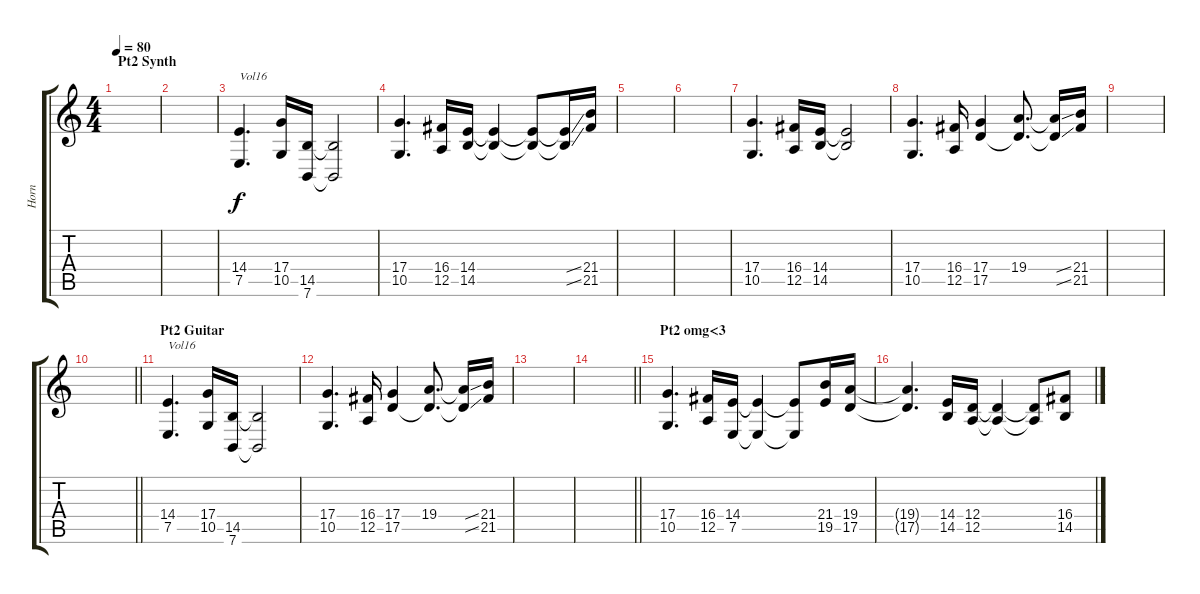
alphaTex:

\track ("Horn" "Horn") {instrument frenchhorn}
\staff {score tabs}
\tuning (E4 B3 G3 D3 A2 E2) {hide}
\ts (4 4)
\section ("" "Pt2 Synth")
\tempo 80
\clef g2
\ks c
|
|
(14.4 7.5).4{d txt "Vol16" volume 16} (17.4 10.5).16 (14.5 7.6).16 (14.5{t} 7.6{t}).2 |
(17.4 10.5).4{d} (16.4 12.5).16 (14.4 14.5).16 (14.4{t} 14.5{t}).4 (14.4{t} 14.5{t}).8 (14.4{ss t} 14.5{ss t}).16 (21.4 21.5).16 |
|
|
(17.4 10.5).4{d} (16.4 12.5).16 (14.4 14.5).16 (14.4{t} 14.5{t}).2 |
(17.4 10.5).4{d} (16.4 12.5).16 (17.4 17.5).4 (19.4 17.5{t}).8{d} (19.4{ss t} 17.5{ss t}).16 (21.4 21.5).16 |
|
\barLineRight lightlight
|
\section ("" "Pt2 Guitar")
(14.4 7.5).4{d txt "Vol16" volume 16} (17.4 10.5).16 (14.5 7.6).16 (14.5{t} 7.6{t}).2 |
(17.4 10.5).4{d} (16.4 12.5).16 (17.4 17.5).4 (19.4 17.5{t}).8{d} (19.4{ss t} 17.5{ss t}).16 (21.4 21.5).16 |
|
\barLineRight lightlight
|
\section ("" "Pt2 omg<3")
(17.4 10.5).4{d} (16.4 12.5).16 (14.4 7.5).16 (14.4{t} 7.5{t}).4 (14.4{t} 7.5{t}).8 (21.4 19.5).16 (19.4 17.5).16 |
(19.4{t} 17.5{t}).4{d} (14.4 14.5).16 (12.4 12.5).16 (12.4{t} 12.5{t}).4 (12.4{t} 12.5{t}).8 (16.4 14.5).8
